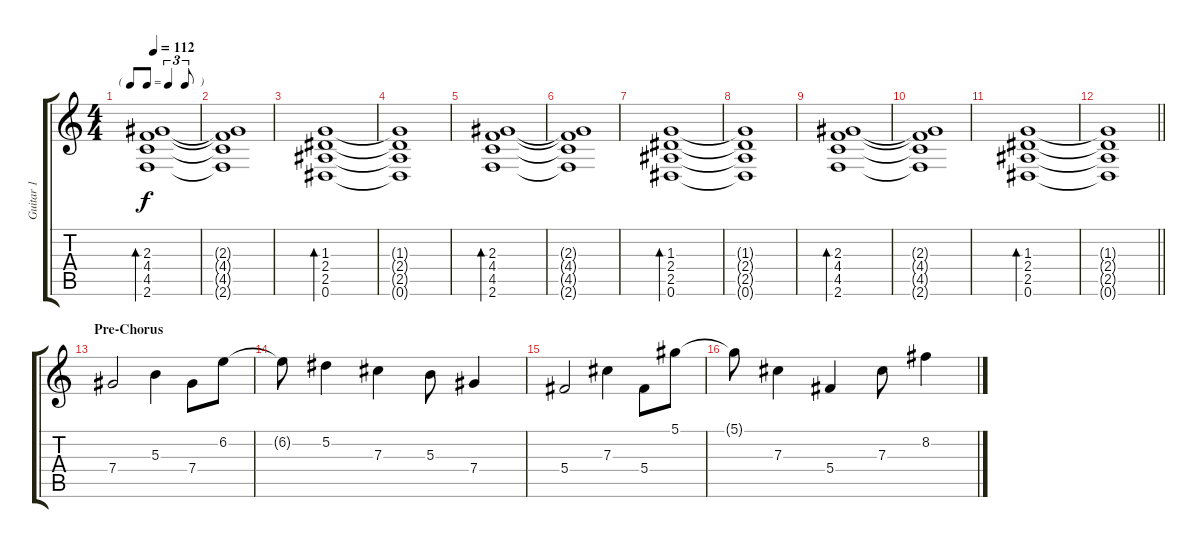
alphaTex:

\track ("Guitar 1" "Guitar 1") {instrument electricguitarclean}
\staff {score tabs}
\tuning (Eb4 Bb3 Gb3 Db3 Ab2 Eb2) {hide}
\ts (4 4)
\tf triplet8th
\tempo 112
\clef g2
\ks c
(2.3 4.4 4.5 2.6).1{bd 240 dy f} |
(2.3{t} 4.4{t} 4.5{t} 2.6{t}).1 |
(1.3 2.4 2.5 0.6).1{bd 240} |
(1.3{t} 2.4{t} 2.5{t} 0.6{t}).1 |
(2.3 4.4 4.5 2.6).1{bd 240} |
(2.3{t} 4.4{t} 4.5{t} 2.6{t}).1 |
(1.3 2.4 2.5 0.6).1{bd 240} |
(1.3{t} 2.4{t} 2.5{t} 0.6{t}).1 |
(2.3 4.4 4.5 2.6).1{bd 240} |
(2.3{t} 4.4{t} 4.5{t} 2.6{t}).1 |
(1.3 2.4 2.5 0.6).1{bd 240} |
\barLineRight lightlight
(1.3{t} 2.4{t} 2.5{t} 0.6{t}).1 |
\section ("" "Pre-Chorus")
7.4.2 5.3.4 7.4.8 6.2.8 |
6.2{t}.8 5.2.4 7.3.4 5.3.8 7.4.4 |
5.4.2 7.3.4 5.4.8 5.1.8 |
5.1{t}.8 7.3.4 5.4.4 7.3.8 8.2.4
